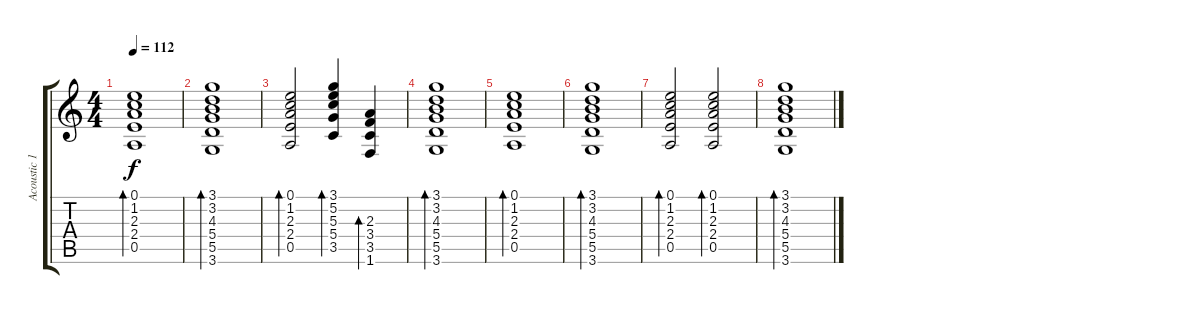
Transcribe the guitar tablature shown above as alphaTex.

\track ("Acoustic 1" "Acoustic 1") {instrument acousticguitarsteel}
\staff {score tabs}
\tuning (E4 B3 G3 D3 A2 E2) {hide}
\ts (4 4)
\tempo 112
\clef g2
\ks c
(0.1 1.2 2.3 2.4 0.5).1{bd 60 dy f} |
(3.1 3.2 4.3 5.4 5.5 3.6).1{bd 60} |
(0.1 1.2 2.3 2.4 0.5).2{bd 60} (3.1 5.2 5.3 5.4 3.5).4{bd 60} (2.3 3.4 3.5 1.6).4{bd 60} |
(3.1 3.2 4.3 5.4 5.5 3.6).1{bd 60} |
(0.1 1.2 2.3 2.4 0.5).1{bd 60} |
(3.1 3.2 4.3 5.4 5.5 3.6).1{bd 60} |
(0.1 1.2 2.3 2.4 0.5).2{bd 60} (0.1 1.2 2.3 2.4 0.5).2{bd 60} |
(3.1 3.2 4.3 5.4 5.5 3.6).1{bd 60}
